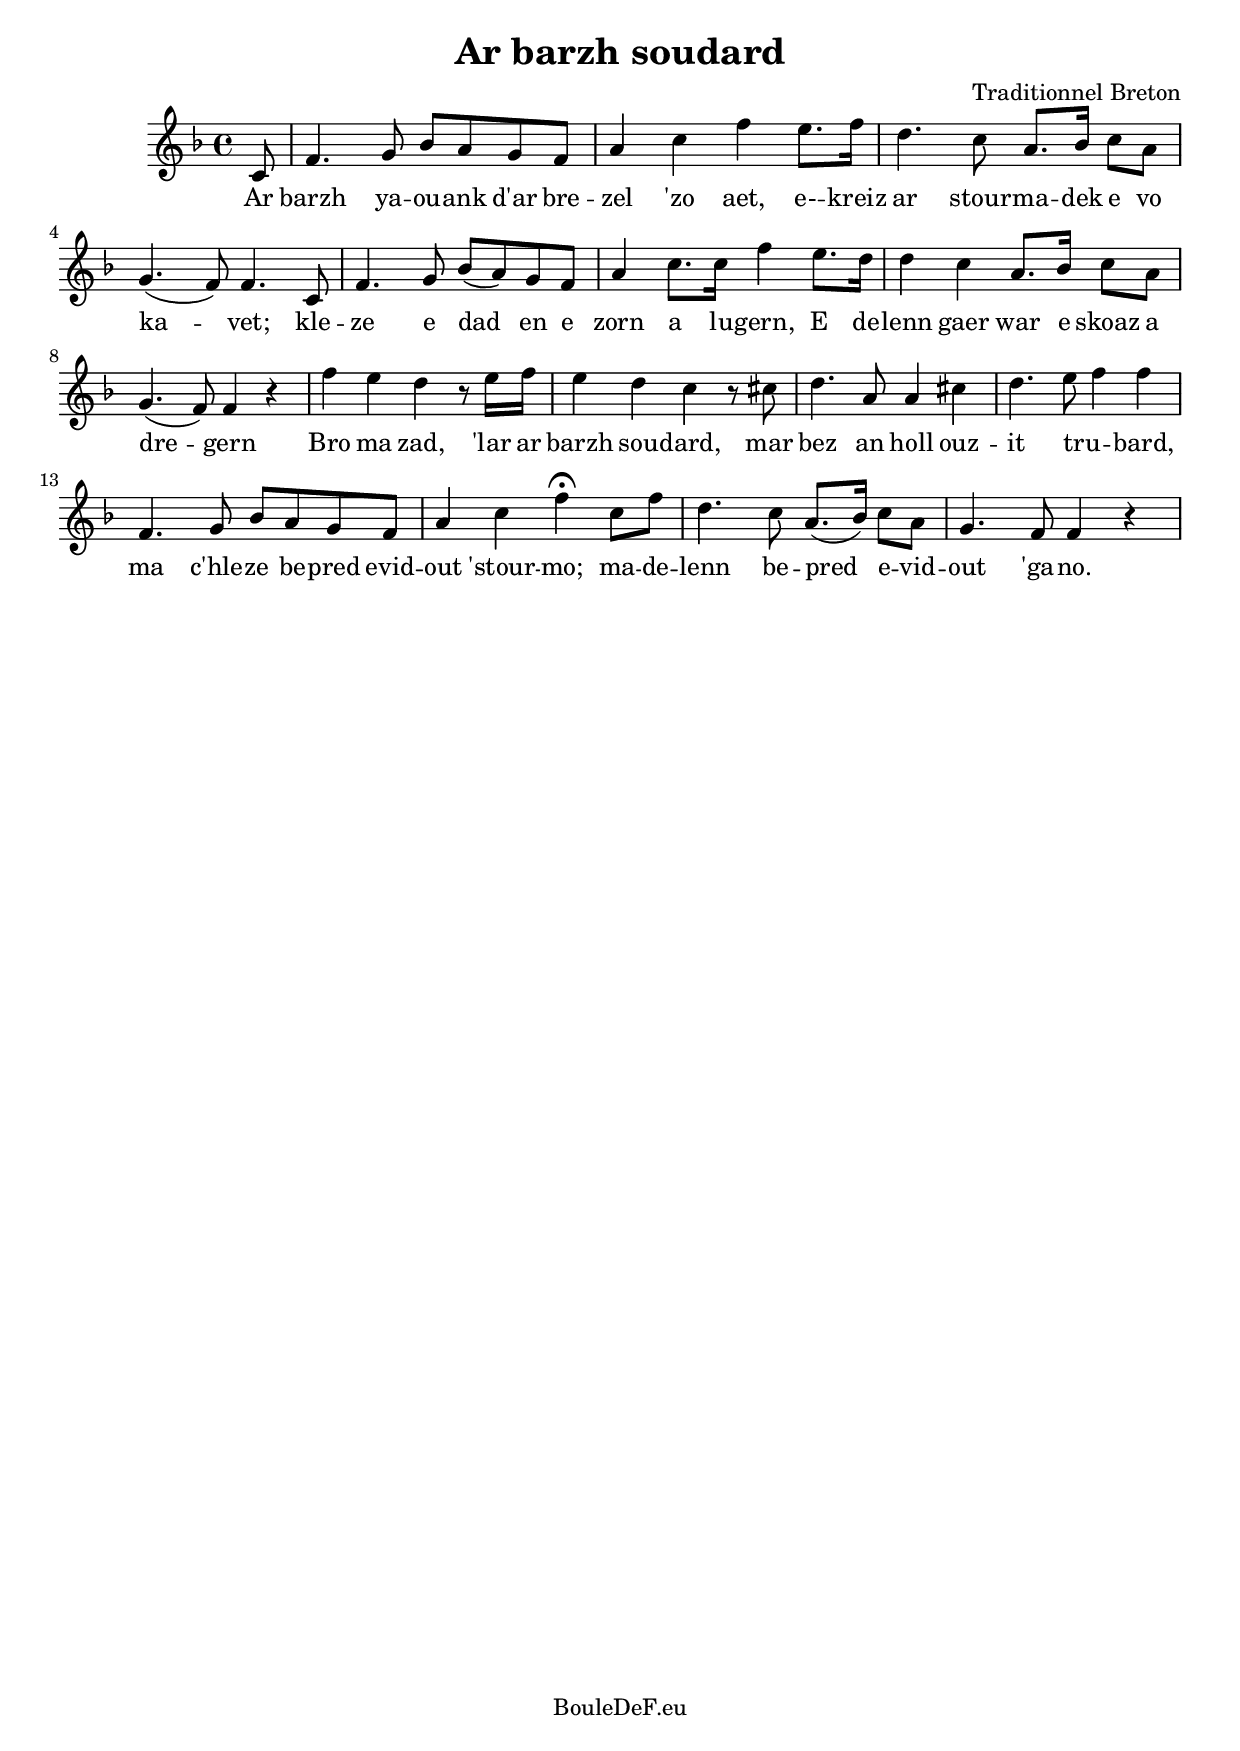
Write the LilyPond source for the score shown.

\version "2.16.0"
\include "italiano.ly"

\header {
	title = "Ar barzh soudard"
	composer = "Traditionnel Breton"
	%instrument = "Bombarde"
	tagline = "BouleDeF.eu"
}

melody_one = \relative sib {
	\clef "treble"
	\key fa \major
	\time 4/4

	\partial 8 do8
	| fa4. sol8 sib la sol fa
	| la4 do fa mi8. fa16
	| re4. do8 la8. sib16 do8 la
	\break
	| sol4.( fa8) fa4. do8
	| fa4. sol8 sib( la) sol fa
	| la4 do8. do16 fa4 mi8. re16
	| re4 do la8. sib16 do8 la
	| sol4.( fa8) fa4 r
	| fa' mi re r8 mi16 fa
	| mi4 re do r8 dod
	| re4. la8 la4 dod
	| re4. mi8 fa4 fa
	| fa,4. sol8 sib la sol fa
	| la4 do fa\fermata do8 fa
	| re4. do8 la8.( sib16) do8 la
	| sol4. fa8 fa4 r
}

\score {
	\new Staff {
		\clef "treble" \melody_one
	}
	\addlyrics {
		Ar
		| barzh ya -- ou -- ank d'ar bre --
		| zel 'zo aet, e- -- kreiz
		| ar stour -- ma -- dek e vo
		| ka -- vet; kle --
		| ze e dad en e
		| zorn a lu -- gern, E de --
		| lenn gaer war e skoaz a
		| dre -- gern
		| Bro ma zad, 'lar ar
		| barzh sou -- dard, mar
		| bez an holl ouz --
		| it tru -- _ bard,
		| ma c'hle -- ze be -- pred evid --
		| out 'stour -- mo; ma -- de --
		| lenn be -- pred e -- vid --
		| out 'ga -- no.
	}
	\layout {}
}

\score {
	\new Staff \with {midiInstrument=#"oboe"} {
		\unfoldRepeats { \melody_one }
	}
	\midi {}
}
